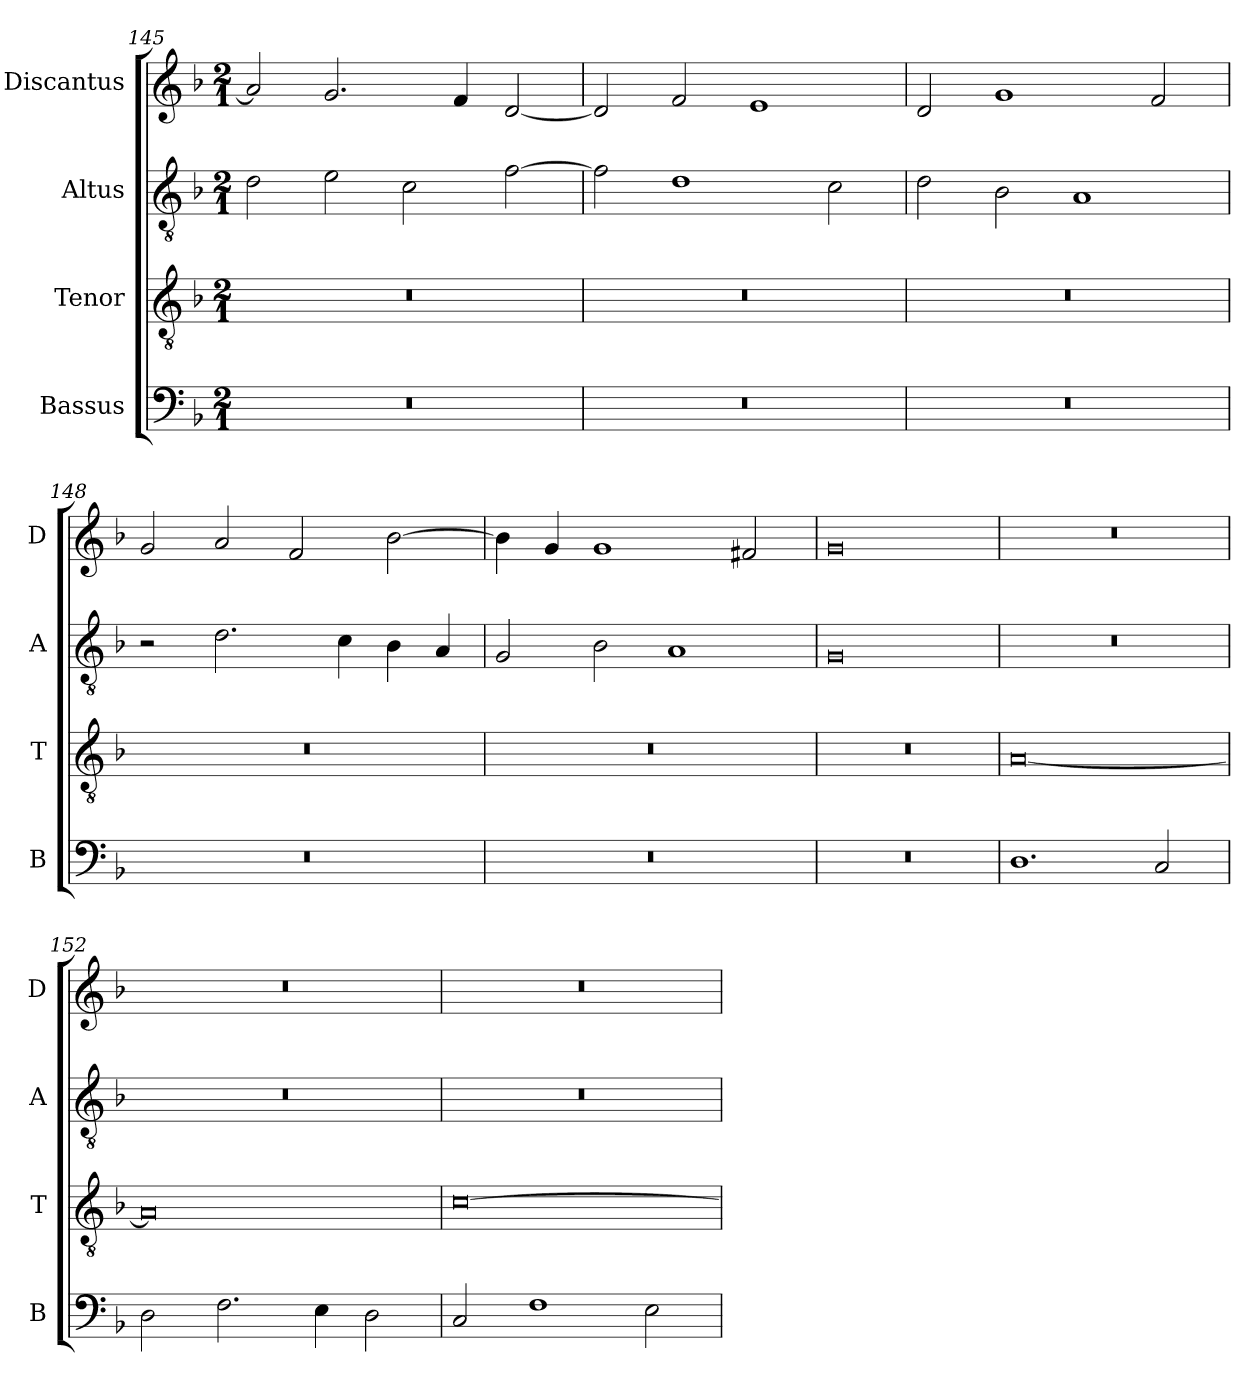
**kern	**kern	**kern	**kern
*part4	*part3	*part2	*part1
*staff4	*staff3	*staff2	*staff1
*I"Bassus	*I"Tenor	*I"Altus	*I"Discantus
*I'B	*I'T	*I'A	*I'D
*clefF4	*clefGv2	*clefGv2	*clefG2
*k[b-]	*k[b-]	*k[b-]	*k[b-]
*M2/1	*M2/1	*M2/1	*M2/1
=145	=145	=145	=145
0r	0r	2d\	2a/]
.	.	2e\	2.g/
.	.	2c\	.
.	.	.	4f/
.	.	[2f\	[2d/
=146	=146	=146	=146
0r	0r	2f\]	2d/]
.	.	1d	2f/
.	.	.	1e
.	.	2c\	.
=147	=147	=147	=147
0r	0r	2d\	2d/
.	.	2B-\	1g
.	.	1A	.
.	.	.	2f/
=148	=148	=148	=148
0r	0r	2r	2g/
.	.	2.d\	2a/
.	.	.	2f/
.	.	4c\	.
.	.	4B-\	[2b-\
.	.	4A/	.
=149	=149	=149	=149
0r	0r	2G/	4b-\]
.	.	.	4g/
.	.	2B-\	1g
.	.	1A	.
.	.	.	2f#X/
=150	=150	=150	=150
0r	0r	0G	0g
=151	=151	=151	=151
1.D	[0A	0r	0r
2C/	.	.	.
=152	=152	=152	=152
2D\	0A]	0r	0r
2.F\	.	.	.
4E\	.	.	.
2D\	.	.	.
=153	=153	=153	=153
2C/	[0c	0r	0r
1F	.	.	.
2E\	.	.	.
=	=	=	=
*-	*-	*-	*-
